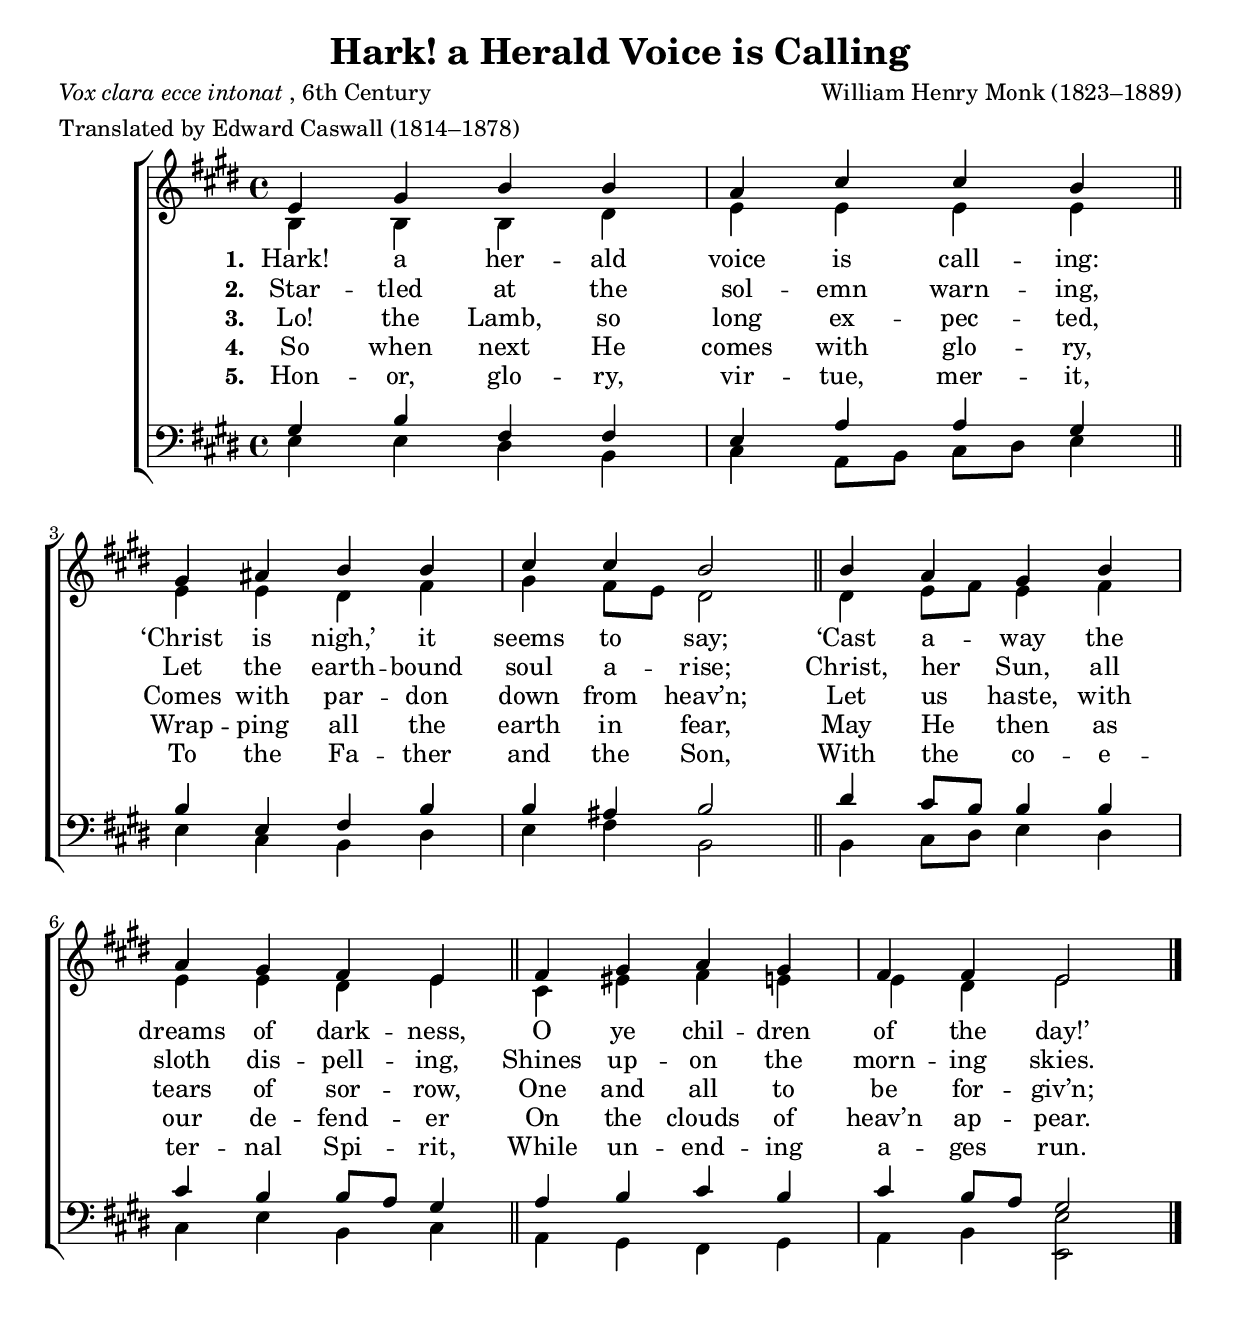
\version "2.14.2"
\include "util.ly"
\header { 
    title = "Hark! a Herald Voice is Calling"
    poet = \markup{\italic{Vox clara ecce intonat}, 6th Century}
    meter = "Translated by Edward Caswall (1814–1878)"
    composer = "William Henry Monk (1823–1889)"
    %tagline = \markup \concat{ "from " \italic "The English Hymnal" ", 1906"}
  }

global = {
  \key e \major
  \time 4/4
  %\tempo 4 = 66
  \autoBeamOff
  %\override DynamicLineSpanner #'staff-padding = #0.0
  %\override DynamicLineSpanner #'Y-extent = #'(-1 . 1)
}

sopMusic = \relative c' {
  e4 gis b b |
  a cis cis b \bar "||"
  gis ais b b |
  cis cis b2 \bar "||"
  
  b4 a gis b |
  a gis fis e \bar "||"
  fis gis a gis |
  fis fis e2 \bar "|."
}
sopWords = \lyricmode {
  
}

altoMusic = \relative c' {
  b4 b b dis |
  e e e e |
  e e dis fis |
  gis fis8[ e] dis2 |
  
  dis4 e8[ fis] e4 fis |
  e e dis e |
  cis eis fis e |
  e dis e2 \bar "|."
}
altoWords = \lyricmode {
  \dropLyricsV
  \set stanza = #"1. "
  Hark! a her -- ald voice is call -- ing:
  ‘Christ is nigh,’ it seems to say;
  \set associatedVoice = "altos"
  ‘Cast a -- way the dreams of dark -- ness,
  \unset associatedVoice
  O ye chil -- dren of the day!’
}
altoWordsII = \lyricmode {
  \dropLyricsV
%\markup\italic
  \set stanza = #"2. "
  Star -- tled at the sol -- emn warn -- ing,
  Let the earth -- bound soul a -- rise;
  \set associatedVoice = "altos"
  Christ, her Sun, all sloth dis -- pell -- ing,
  \unset associatedVoice
  Shines up -- on the morn -- ing skies.
}
altoWordsIII = \lyricmode {
  \dropLyricsV
  \set stanza = #"3. "
  Lo! the Lamb, so long ex -- pec -- ted,
  Comes with par -- don down from heav’n;
  \set associatedVoice = "altos"
  Let us haste, with tears of sor -- row,
  \unset associatedVoice
  One and all to be for -- giv’n;
}
altoWordsIV = \lyricmode {
  \dropLyricsV
  \set stanza = #"4. "
  So when next He comes with glo -- ry,
  Wrap -- ping all the earth in fear,
  \set associatedVoice = "altos"
  May He then as our de -- fend -- er
  \unset associatedVoice
  On the clouds of heav’n ap -- pear.
}
altoWordsV = \lyricmode {
  \dropLyricsV
  \set stanza = #"5. "
  Hon -- or, glo -- ry, vir -- tue, mer -- it,
  To the Fa -- ther and the Son,
  \set associatedVoice = "altos"
  With the co -- e -- ter -- nal Spi -- rit,
  \unset associatedVoice
  While un -- end -- ing a -- ges run.
}
altoWordsVI = \lyricmode {
  \set stanza = #"6. "
  \set ignoreMelismata = ##t
}
tenorMusic = \relative c' {
  gis4 b fis fis |
  e a a gis |
  b e, fis b |
  b ais b2 |
  
  dis4 cis8[ b] b4 b |
  cis b b8[ a] gis4 |
  a b cis b |
  cis b8[ a] gis2 \bar "|."
}
tenorWords = \lyricmode {

}

bassMusic = \relative c {
  e4 e dis b |
  cis a8[ b] cis[ dis] e4 |
  e cis b dis |
  e fis b,2 |
  
  b4 cis8[ dis] e4 dis |
  cis e b cis |
  a gis fis gis |
  a b <e e,>2 \bar "|."
}
bassWords = \lyricmode {

}

pianoRH = \relative c' {
  
}
pianoLH = \relative c' {
  
}

\score {
  <<
   \new ChoirStaff <<
    \new Staff = women <<
      \new Voice = "sopranos" { \voiceOne << \global \sopMusic >> }
      \new Voice = "altos" { \voiceTwo << \global \altoMusic >> }
    >>
    \new Lyrics \with { alignAboveContext = #"women" \override VerticalAxisGroup #'nonstaff-relatedstaff-spacing = #'((basic-distance . 1))} \lyricsto "sopranos" \sopWords
   \new Staff = men <<
      \clef bass
      \new Voice = "tenors" { \voiceOne << \global \tenorMusic >> }
      \new Voice = "basses" { \voiceTwo << \global \bassMusic >> }
    >>
    \new Lyrics = "altosVI"  \with { alignBelowContext = #"women" \override VerticalAxisGroup #'nonstaff-relatedstaff-spacing = #'((basic-distance . 1))} \lyricsto "sopranos" \altoWordsVI
    \new Lyrics = "altosV"  \with { alignBelowContext = #"women" \override VerticalAxisGroup #'nonstaff-relatedstaff-spacing = #'((basic-distance . 1))} \lyricsto "sopranos" \altoWordsV
    \new Lyrics = "altosIV"  \with { alignBelowContext = #"women" \override VerticalAxisGroup #'nonstaff-relatedstaff-spacing = #'((basic-distance . 1))} \lyricsto "sopranos" \altoWordsIV
    \new Lyrics = "altosIII"  \with { alignBelowContext = #"women" \override VerticalAxisGroup #'nonstaff-relatedstaff-spacing = #'((basic-distance . 1))} \lyricsto "sopranos" \altoWordsIII
    \new Lyrics = "altosII"  \with { alignBelowContext = #"women" \override VerticalAxisGroup #'nonstaff-relatedstaff-spacing = #'((basic-distance . 1))} \lyricsto "sopranos" \altoWordsII
    \new Lyrics = "altos"  \with { alignBelowContext = #"women" \override VerticalAxisGroup #'nonstaff-relatedstaff-spacing = #'((basic-distance . 1))} \lyricsto "sopranos" \altoWords
    \new Lyrics \with { alignAboveContext = #"men" \override VerticalAxisGroup #'nonstaff-relatedstaff-spacing = #'((basic-distance . 1)) } \lyricsto "tenors" \tenorWords
    \new Lyrics \with { alignBelowContext = #"men" \override VerticalAxisGroup #'nonstaff-relatedstaff-spacing = #'((basic-distance . 1)) } \lyricsto "basses" \bassWords
  >>
%    \new PianoStaff << \new Staff { \new Voice { \pianoRH } } \new Staff { \clef "bass" \pianoLH } >>
  >>
  \layout { }
  
  \midi {
    \tempo 4 = 66
    \set Staff.midiInstrument = "flute"
  
    \context {
      \Voice
      \remove "Dynamic_performer"
    }
  }
}
